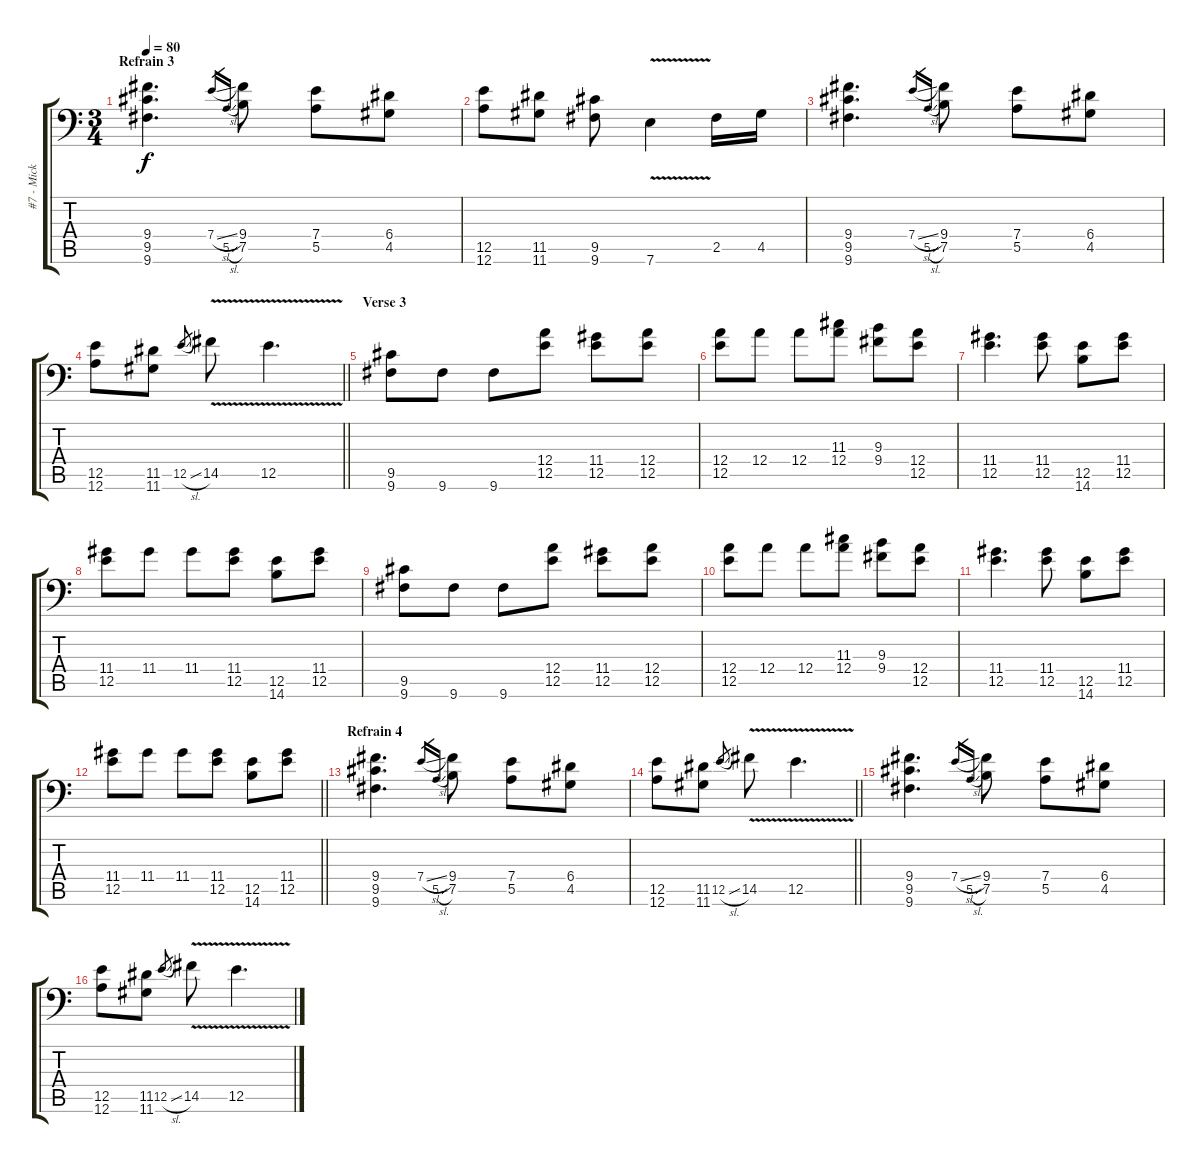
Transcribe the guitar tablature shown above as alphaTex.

\track ("#7 - Mick Thompson" "#7 - Mick ") {instrument distortionguitar}
\staff {score tabs}
\tuning (B3 Gb3 D3 A2 E2 A1) {hide}
\ts (3 4)
\section ("" "Refrain 3")
\tempo 80
\clef f4
\ks c
(9.4 9.5 9.6).4{d dy f volume 13 instrument distortionguitar} 7.4{sl}.16{gr} 5.5{sl}.16{gr} (9.4 7.5).8 (7.4 5.5).8 (6.4 4.5).8 |
(12.5 12.6).8 (11.5 11.6).8 (9.5 9.6).8 7.6{v}.4 2.5.16 4.5.16 |
(9.4 9.5 9.6).4{d} 7.4{sl}.16{gr} 5.5{sl}.16{gr} (9.4 7.5).8 (7.4 5.5).8 (6.4 4.5).8 |
\barLineRight lightlight
(12.5 12.6).8 (11.5 11.6).8 12.5{sl}.8{gr} 14.5{v}.8 12.5{v}.4{d} |
\section ("" "Verse 3")
(9.5 9.6).8{volume 13 instrument electricguitarmuted} 9.6.8 9.6.8 (12.4 12.5).8 (11.4 12.5).8 (12.4 12.5).8 |
(12.4 12.5).8 12.4.8 12.4.8 (11.3 12.4).8 (9.3 9.4).8 (12.4 12.5).8 |
(11.4 12.5).4{d} (11.4 12.5).8 (12.5 14.6).8 (11.4 12.5).8 |
(11.4 12.5).8 11.4.8 11.4.8 (11.4 12.5).8 (12.5 14.6).8 (11.4 12.5).8 |
(9.5 9.6).8 9.6.8 9.6.8 (12.4 12.5).8 (11.4 12.5).8 (12.4 12.5).8 |
(12.4 12.5).8 12.4.8 12.4.8 (11.3 12.4).8 (9.3 9.4).8 (12.4 12.5).8 |
(11.4 12.5).4{d} (11.4 12.5).8 (12.5 14.6).8 (11.4 12.5).8 |
\barLineRight lightlight
(11.4 12.5).8 11.4.8 11.4.8 (11.4 12.5).8 (12.5 14.6).8 (11.4 12.5).8 |
\section ("" "Refrain 4")
(9.4 9.5 9.6).4{d volume 13 instrument distortionguitar} 7.4{sl}.16{gr} 5.5{sl}.16{gr} (9.4 7.5).8 (7.4 5.5).8 (6.4 4.5).8 |
\barLineRight lightlight
(12.5 12.6).8 (11.5 11.6).8 12.5{sl}.8{gr} 14.5{v}.8 12.5{v}.4{d} |
(9.4 9.5 9.6).4{d} 7.4{sl}.16{gr} 5.5{sl}.16{gr} (9.4 7.5).8 (7.4 5.5).8 (6.4 4.5).8 |
(12.5 12.6).8 (11.5 11.6).8 12.5{sl}.8{gr} 14.5{v}.8 12.5{v}.4{d}
